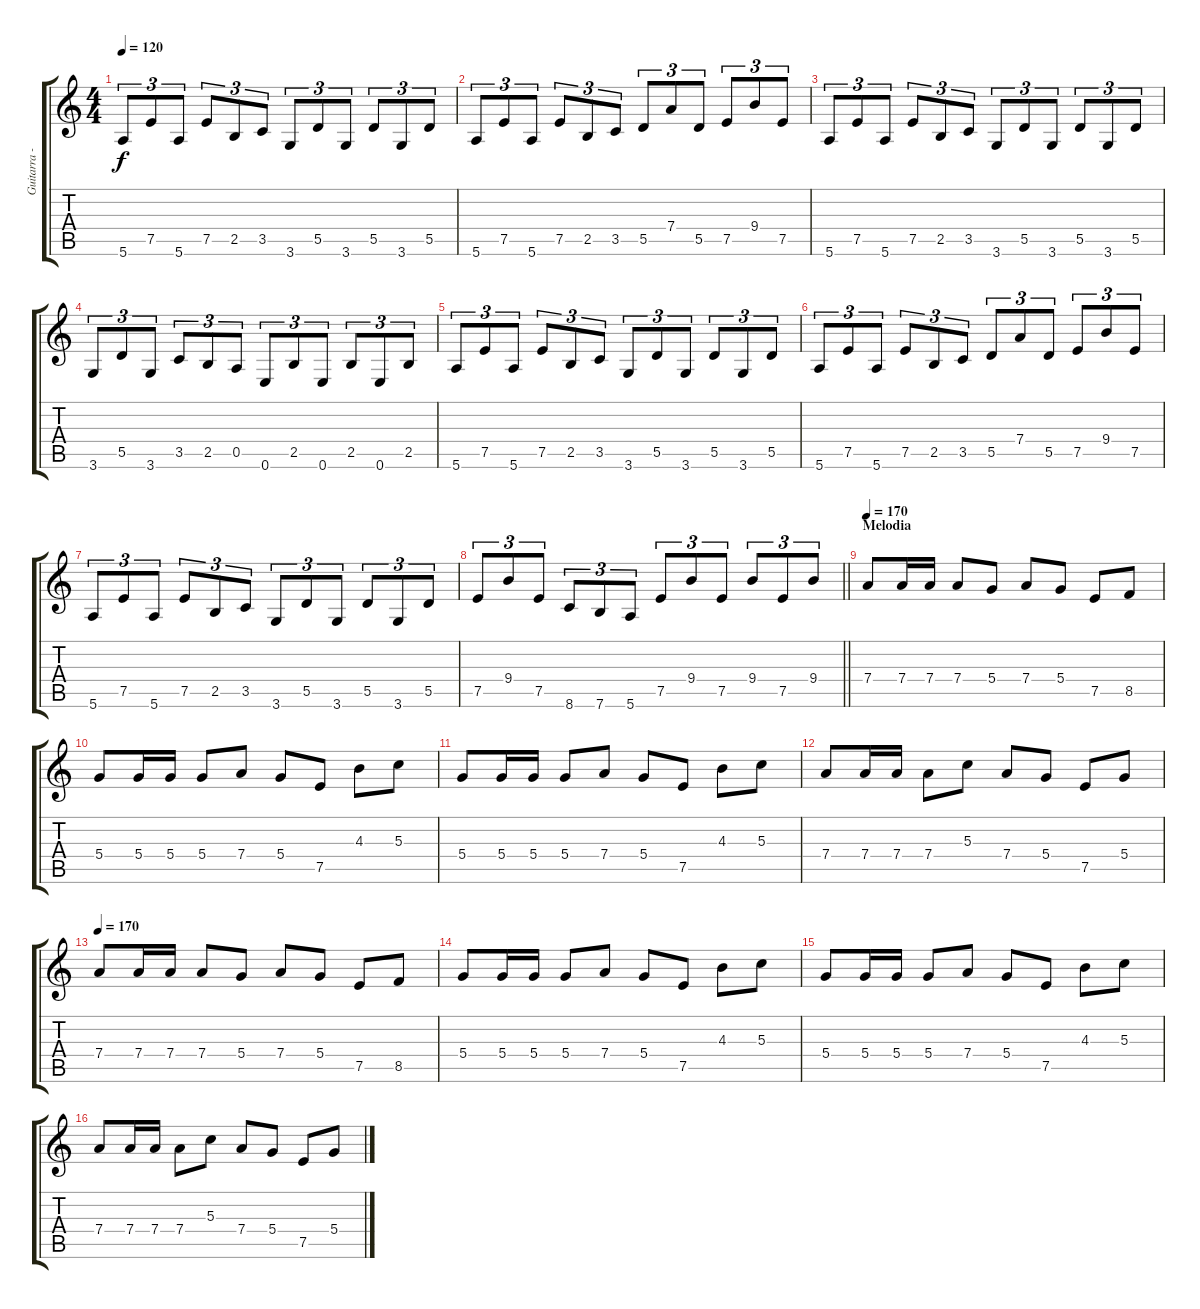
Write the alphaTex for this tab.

\track ("Guitarra - Fabiel" "Guitarra -") {instrument distortionguitar}
\staff {score tabs}
\tuning (E4 B3 G3 D3 A2 E2) {hide}
\ts (4 4)
\tempo 120
\clef g2
\ks c
5.6.8{tu (3 2) dy f} 7.5.8{tu (3 2)} 5.6.8{tu (3 2)} 7.5.8{tu (3 2)} 2.5.8{tu (3 2)} 3.5.8{tu (3 2)} 3.6.8{tu (3 2)} 5.5.8{tu (3 2)} 3.6.8{tu (3 2)} 5.5.8{tu (3 2)} 3.6.8{tu (3 2)} 5.5.8{tu (3 2)} |
5.6.8{tu (3 2)} 7.5.8{tu (3 2)} 5.6.8{tu (3 2)} 7.5.8{tu (3 2)} 2.5.8{tu (3 2)} 3.5.8{tu (3 2)} 5.5.8{tu (3 2)} 7.4.8{tu (3 2)} 5.5.8{tu (3 2)} 7.5.8{tu (3 2)} 9.4.8{tu (3 2)} 7.5.8{tu (3 2)} |
5.6.8{tu (3 2)} 7.5.8{tu (3 2)} 5.6.8{tu (3 2)} 7.5.8{tu (3 2)} 2.5.8{tu (3 2)} 3.5.8{tu (3 2)} 3.6.8{tu (3 2)} 5.5.8{tu (3 2)} 3.6.8{tu (3 2)} 5.5.8{tu (3 2)} 3.6.8{tu (3 2)} 5.5.8{tu (3 2)} |
3.6.8{tu (3 2)} 5.5.8{tu (3 2)} 3.6.8{tu (3 2)} 3.5.8{tu (3 2)} 2.5.8{tu (3 2)} 0.5.8{tu (3 2)} 0.6.8{tu (3 2)} 2.5.8{tu (3 2)} 0.6.8{tu (3 2)} 2.5.8{tu (3 2)} 0.6.8{tu (3 2)} 2.5.8{tu (3 2)} |
5.6.8{tu (3 2)} 7.5.8{tu (3 2)} 5.6.8{tu (3 2)} 7.5.8{tu (3 2)} 2.5.8{tu (3 2)} 3.5.8{tu (3 2)} 3.6.8{tu (3 2)} 5.5.8{tu (3 2)} 3.6.8{tu (3 2)} 5.5.8{tu (3 2)} 3.6.8{tu (3 2)} 5.5.8{tu (3 2)} |
5.6.8{tu (3 2)} 7.5.8{tu (3 2)} 5.6.8{tu (3 2)} 7.5.8{tu (3 2)} 2.5.8{tu (3 2)} 3.5.8{tu (3 2)} 5.5.8{tu (3 2)} 7.4.8{tu (3 2)} 5.5.8{tu (3 2)} 7.5.8{tu (3 2)} 9.4.8{tu (3 2)} 7.5.8{tu (3 2)} |
5.6.8{tu (3 2)} 7.5.8{tu (3 2)} 5.6.8{tu (3 2)} 7.5.8{tu (3 2)} 2.5.8{tu (3 2)} 3.5.8{tu (3 2)} 3.6.8{tu (3 2)} 5.5.8{tu (3 2)} 3.6.8{tu (3 2)} 5.5.8{tu (3 2)} 3.6.8{tu (3 2)} 5.5.8{tu (3 2)} |
\barLineRight lightlight
7.5.8{tu (3 2)} 9.4.8{tu (3 2)} 7.5.8{tu (3 2)} 8.6.8{tu (3 2)} 7.6.8{tu (3 2)} 5.6.8{tu (3 2)} 7.5.8{tu (3 2)} 9.4.8{tu (3 2)} 7.5.8{tu (3 2)} 9.4.8{tu (3 2)} 7.5.8{tu (3 2)} 9.4.8{tu (3 2)} |
\section ("" "Melodia")
\tempo 170
7.4.8 7.4.16 7.4.16 7.4.8 5.4.8 7.4.8 5.4.8 7.5.8 8.5.8 |
5.4.8 5.4.16 5.4.16 5.4.8 7.4.8 5.4.8 7.5.8 4.3.8 5.3.8 |
5.4.8 5.4.16 5.4.16 5.4.8 7.4.8 5.4.8 7.5.8 4.3.8 5.3.8 |
7.4.8 7.4.16 7.4.16 7.4.8 5.3.8 7.4.8 5.4.8 7.5.8 5.4.8 |
\tempo 170
7.4.8 7.4.16 7.4.16 7.4.8 5.4.8 7.4.8 5.4.8 7.5.8 8.5.8 |
5.4.8 5.4.16 5.4.16 5.4.8 7.4.8 5.4.8 7.5.8 4.3.8 5.3.8 |
5.4.8 5.4.16 5.4.16 5.4.8 7.4.8 5.4.8 7.5.8 4.3.8 5.3.8 |
7.4.8 7.4.16 7.4.16 7.4.8 5.3.8 7.4.8 5.4.8 7.5.8 5.4.8
